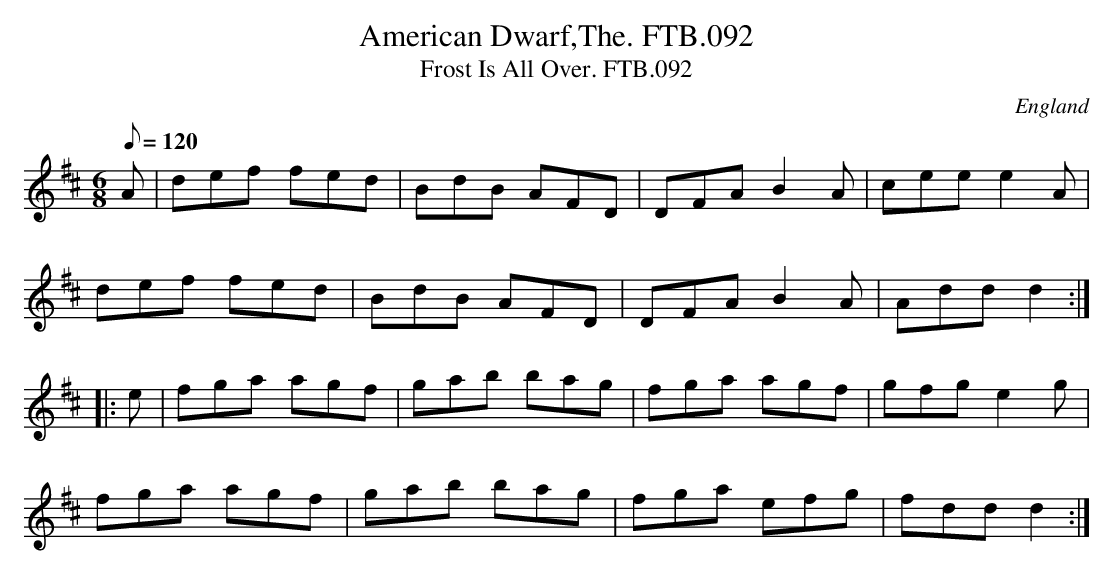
X:1
T:American Dwarf,The. FTB.092
T:Frost Is All Over. FTB.092
M:6/8
L:1/8
Q:120
O:England
K:D
A|def fed|BdB AFD|DFAB2A|ceee2A|
def fed|BdB AFD|DFAB2A|Addd2:|
|:e|fga agf|gab bag|fga agf|gfge2g|
fga agf|gab bag|fga efg|fddd2:|
